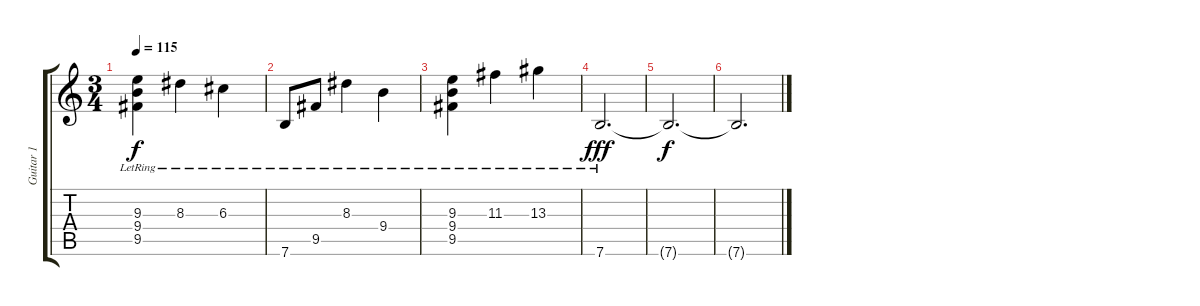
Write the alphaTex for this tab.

\track ("Guitar 1" "Guitar 1") {instrument electricguitarjazz}
\staff {score tabs}
\tuning (E4 B3 G3 D3 A2 E2) {hide}
\ts (3 4)
\tempo 115
\clef g2
\ks c
(9.3 9.4 9.5{lr}).4{dy f} 8.3{lr}.4 6.3{lr}.4 |
7.6{lr}.8 9.5{lr}.8 8.3{lr}.4 9.4{lr}.4 |
(9.3 9.4{lr} 9.5).4 11.3{lr}.4 13.3{lr}.4 |
7.6{lr}.2{d dy fff} |
7.6{t}.2{d dy f} |
7.6{t}.2{d}
